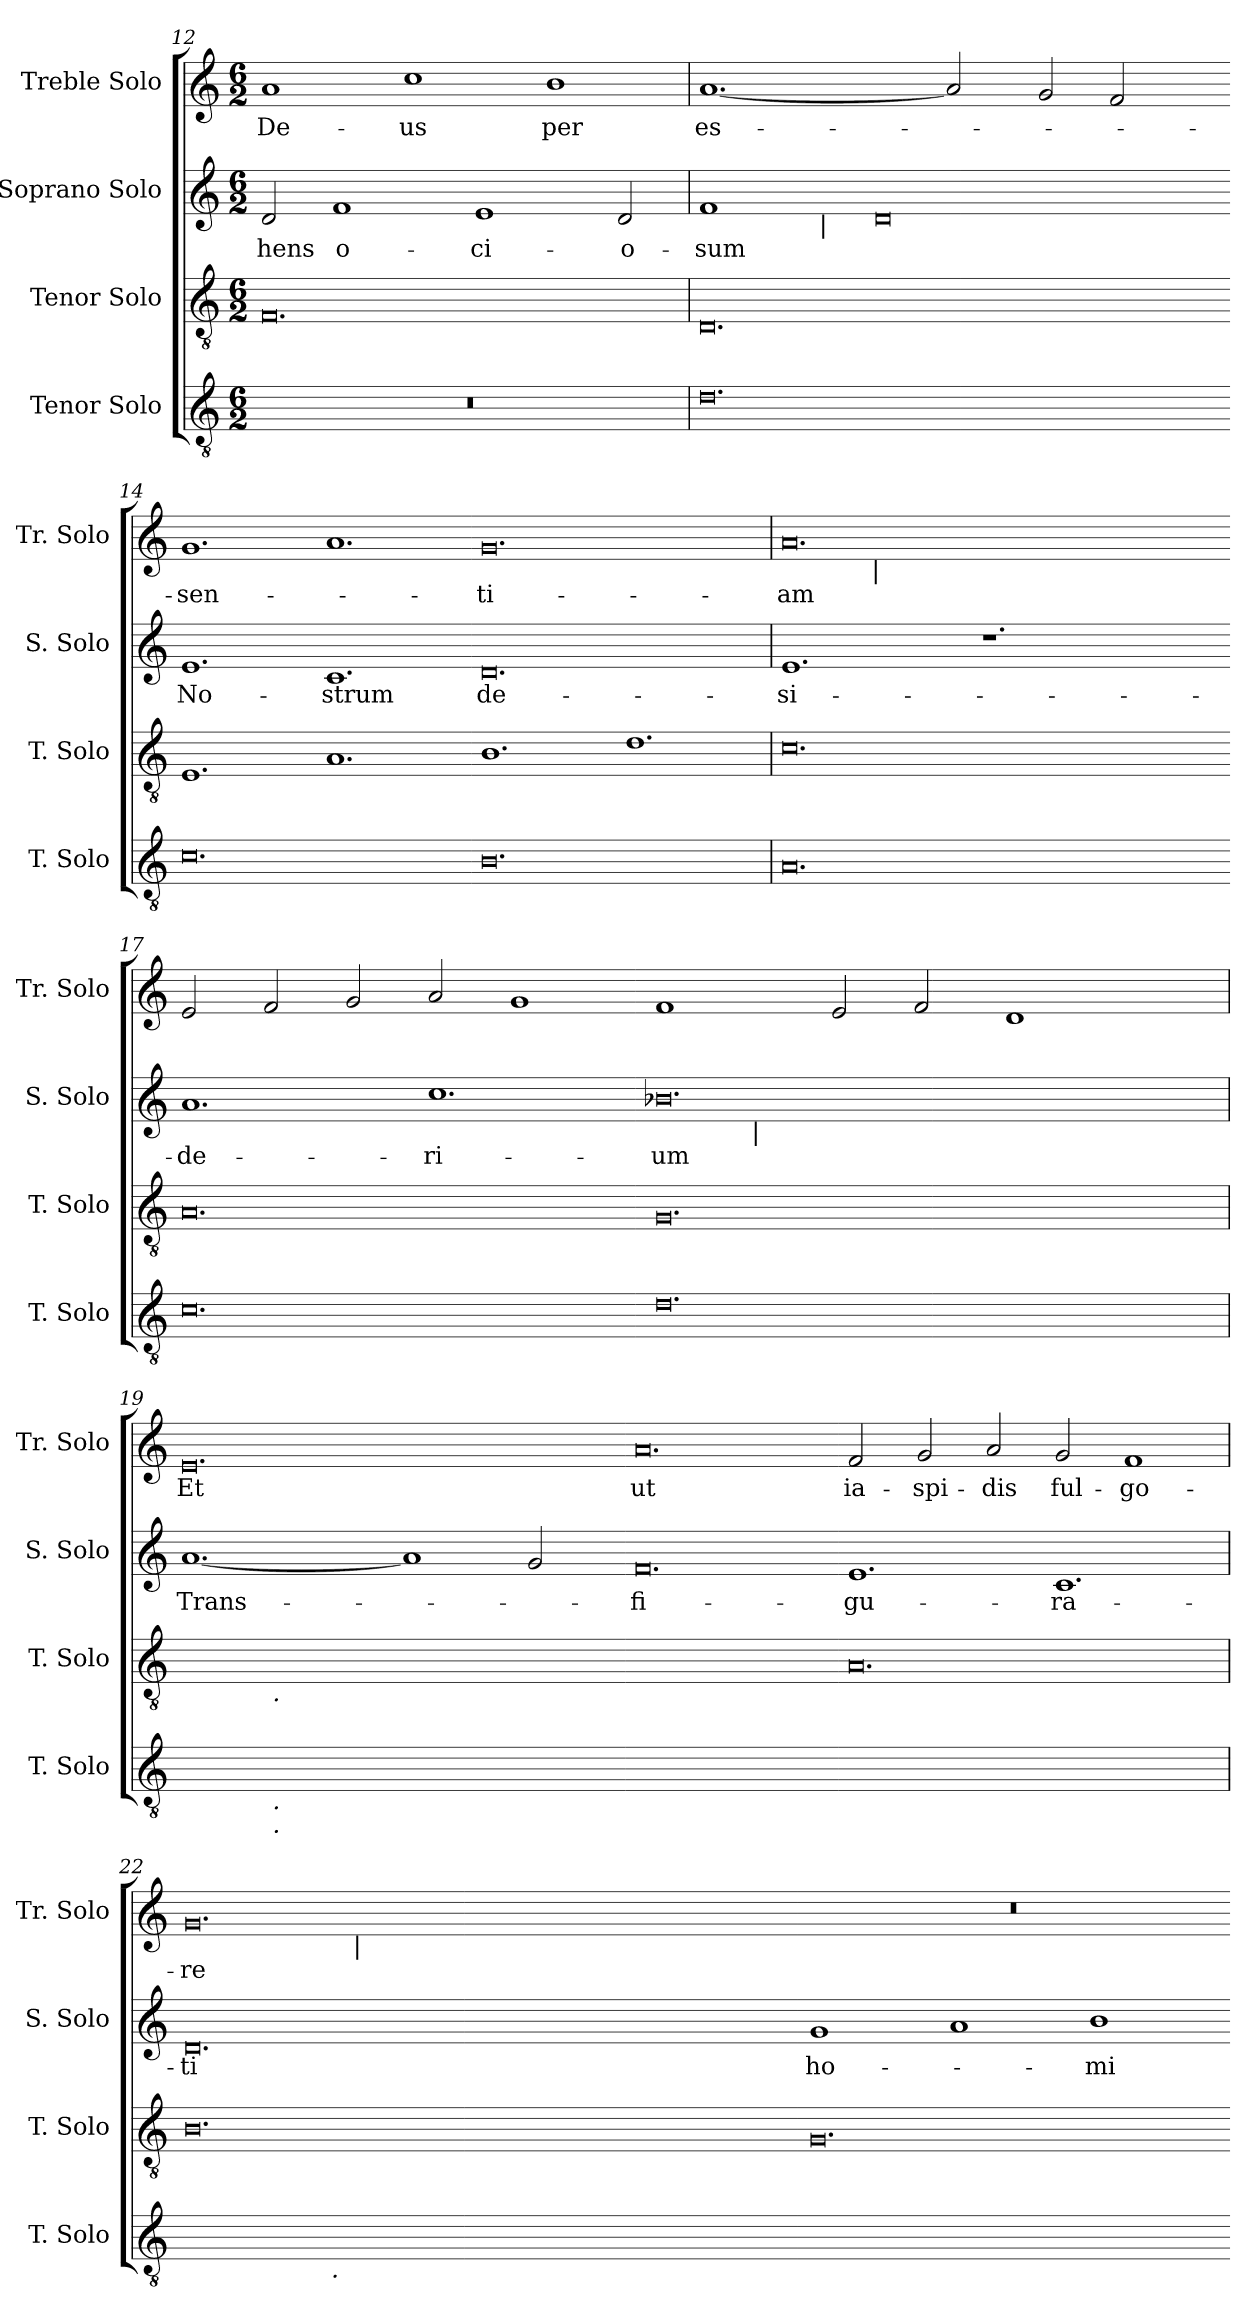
**kern	**kern	**kern	**text	**kern	**text
*part4	*part3	*part2	*part2	*part1	*part1
*staff4	*staff3	*staff2	*staff2	*staff1	*staff1
*I"Tenor Solo	*I"Tenor Solo	*I"Soprano Solo	*	*I"Treble Solo	*
*I'T. Solo	*I'T. Solo	*I'S. Solo	*	*I'Tr. Solo	*
*clefGv2	*clefGv2	*clefG2	*	*clefG2	*
*ITrd7c12	*ITrd7c12	*	*	*	*
*k[]	*k[]	*k[]	*	*k[]	*
*C:	*C:	*C:	*	*C:	*
*M6/2	*M6/2	*M6/2	*	*M6/2	*
=12	=12	=12	=12	=12	=12
!LO:N:vis=1	!	!	!	!	!
!	!	!	!LO:LY:b:color=#000000	!	!
!	!	!	!	!	!LO:LY:b:color=#000000
0.r	0.FFi	2di/	-hens	1ai	De-
!	!	!	!LO:LY:b:color=#000000	!	!
.	.	1fi	o-	.	.
!	!	!	!	!	!LO:LY:b:color=#000000
.	.	.	.	1cci	-us
!	!	!	!LO:LY:b:color=#000000	!	!
.	.	1ei	-ci-	.	.
!	!	!	!	!	!LO:LY:b:color=#000000
.	.	.	.	1bi	per
!	!	!	!LO:LY:b:color=#000000	!	!
.	.	2di/	-o-	.	.
!!LO:LB:g=z
=13	=13	=13	=13	=13	=13
!	!	!	!LO:LY:b:color=#000000	!	!
!	!	!LO:TX:b:i:t=-	!	!	!
!	!	!	!	!	!LO:LY:b:color=#000000
*	*	*^	*	*	*
0.Di	0.DDi	1fi	2ryy	-sum	[<1.ai	es-
.	.	.	8ryy	.	.	.
.	.	.	32ryy	.	.	.
.	.	.	256ryy	.	.	.
.	.	.	1024ryy	.	.	.
!	!	!	!LO:TX:b:i:t=|	!	!	!
.	.	.	1ryy	.	.	.
.	.	0di	.	.	.	.
.	.	.	.	.	2ai/]	.
.	.	.	1ryy	.	.	.
.	.	.	.	.	2gi/	.
.	.	.	.	.	2fi/	.
.	.	.	4ryy	.	.	.
.	.	.	16ryy	.	.	.
.	.	.	64ryy	.	.	.
.	.	.	128ryy	.	.	.
.	.	.	512.ryy	.	.	.
*	*	*v	*v	*	*	*
=14-	=14-	=14-	=14-	=14-	=14-
*	*	*^	*	*	*
!	!	!	!	!LO:LY:b:color=#000000	!	!
*	*	*v	*v	*	*	*
*	*	*^	*	*	*
!	!	!	!	!	!	!LO:LY:b:color=#000000
*	*	*v	*v	*	*	*
0.Ci	1.EEi	1.ei	No-	1.gi	-sen-
!	!	!	!LO:LY:b:color=#000000	!	!
.	1.AAi	1.ci	-strum	1.ai	.
=15-	=15-	=15-	=15-	=15-	=15-
!	!	!	!LO:LY:b:color=#000000	!	!
!	!	!	!	!	!LO:LY:b:color=#000000
0.BBi	1.BBi	0.di	de-	0.gi	-ti-
.	1.Di	.	.	.	.
=16	=16	=16	=16	=16	=16
!	!	!	!LO:LY:b:color=#000000	!	!
!	!	!	!	!	!LO:LY:b:color=#000000
*	*	*	*	*^	*
0.AAi	0.Ci	1.ei	-si-	0.ai	2ryy	-am
.	.	.	.	.	64ryy	.
.	.	.	.	.	256..ryy	.
!	!	!	!	!	!LO:TX:b:i:t=|	!
.	.	.	.	.	1ryy	.
.	.	1.r	.	.	.	.
.	.	.	.	.	1ryy	.
.	.	.	.	.	4ryy	.
.	.	.	.	.	8ryy	.
.	.	.	.	.	16ryy	.
.	.	.	.	.	32ryy	.
.	.	.	.	.	128ryy	.
.	.	.	.	.	1024ryy	.
*	*	*	*	*v	*v	*
=17-	=17-	=17-	=17-	=17-	=17-
*	*	*	*	*^	*
!	!	!	!LO:LY:b:color=#000000	!	!	!
*	*	*	*	*v	*v	*
0.Ci	0.AAi	1.ai	-de-	2ei/	.
.	.	.	.	2fi/	.
.	.	.	.	2gi/	.
!	!	!	!LO:LY:b:color=#000000	!	!
.	.	1.cci	-ri-	2ai/	.
.	.	.	.	1gi	.
=18-	=18-	=18-	=18-	=18-	=18-
!	!	!LO:TX:a:t=b	!	!	!
!	!	!	!LO:LY:b:color=#000000	!	!
*	*	*^	*	*	*
0.Di	0.GGi	0.b-i	2ryy	-um	1fi	.
.	.	.	64ryy	.	.	.
.	.	.	512.ryy	.	.	.
!	!	!	!LO:TX:b:i:t=|	!	!	!
.	.	.	1ryy	.	.	.
.	.	.	.	.	2ei/	.
.	.	.	.	.	2fi/	.
.	.	.	1ryy	.	.	.
.	.	.	.	.	1di	.
.	.	.	4ryy	.	.	.
.	.	.	8ryy	.	.	.
.	.	.	16ryy	.	.	.
.	.	.	32ryy	.	.	.
.	.	.	128ryy	.	.	.
.	.	.	256ryy	.	.	.
.	.	.	1024ryy	.	.	.
*	*	*v	*v	*	*	*
!!LO:LB:g=z
=19	=19	=19	=19	=19	=19
*	*	*^	*	*	*
!	!	!	!	!LO:LY:b:color=#000000	!	!
*	*	*v	*v	*	*	*
*	*	*^	*	*	*
!	!	!	!	!	!	!LO:LY:b:color=#000000
*^	*^	*v	*v	*	*	*
[<0.AAiyy	4ryy	[>0.Ciyy	4ryy	[<1.ai	Trans-	0.ei	Et
.	8ryy	.	8ryy	.	.	.	.
.	64ryy	.	64ryy	.	.	.	.
.	128ryy	.	128ryy	.	.	.	.
.	512ryy	.	512ryy	.	.	.	.
!	!	!	!LO:TX:b:i:t=.	!	!	!	!
!	!LO:TX:b:i:t=.	!	!	!	!	!	!
!	!LO:TX:b:i:t=.	!	!	!	!	!	!
.	1ryy	.	1ryy	.	.	.	.
.	1ryy	.	1ryy	.	.	.	.
.	.	.	.	1ai]	.	.	.
.	2ryy	.	2ryy	.	.	.	.
.	.	.	.	2gi/	.	.	.
.	16ryy	.	16ryy	.	.	.	.
.	32ryy	.	32ryy	.	.	.	.
.	256.ryy	.	256.ryy	.	.	.	.
*v	*v	*	*	*	*	*	*
*	*v	*v	*	*	*	*
=20-	=20-	=20-	=20-	=20-	=20-
*^	*^	*	*	*	*
!	!	!	!	!	!LO:LY:b:color=#000000	!	!
*v	*v	*	*	*	*	*	*
*	*v	*v	*	*	*	*
*^	*^	*	*	*	*
!	!	!	!	!	!	!	!LO:LY:b:color=#000000
*v	*v	*	*	*	*	*	*
*	*v	*v	*	*	*	*
0.AAiyy_<	0.Ciyy]	0.fi	-fi-	0.ai	ut
=21-	=21-	=21-	=21-	=21-	=21-
!	!	!	!LO:LY:b:color=#000000	!	!
!	!	!	!	!	!LO:LY:b:color=#000000
0.AAiyy]	0.AAi	1.ei	-gu-	2fi/	ia-
!	!	!	!	!	!LO:LY:b:color=#000000
.	.	.	.	2gi/	-spi-
!	!	!	!	!	!LO:LY:b:color=#000000
.	.	.	.	2ai/	-dis
!	!	!	!LO:LY:b:color=#000000	!	!
!	!	!	!	!	!LO:LY:b:color=#000000
.	.	1.ci	-ra-	2gi/	ful-
!	!	!	!	!	!LO:LY:b:color=#000000
.	.	.	.	1fi	-go-
=22	=22	=22	=22	=22	=22
!	!	!	!LO:LY:b:color=#000000	!	!
!	!	!	!	!	!LO:LY:b:color=#000000
*^	*	*	*	*^	*
[<0.GGiyy	2ryy	0.BBi	0.di	-ti	0.gi	2ryy	-re
.	16ryy	.	.	.	.	8ryy	.
.	32ryy	.	.	.	.	.	.
.	128..ryy	.	.	.	.	.	.
!	!LO:TX:b:i:t=.	!	!	!	!	!	!
.	1ryy	.	.	.	.	.	.
.	.	.	.	.	.	128.ryy	.
!	!	!	!	!	!	!LO:TX:b:i:t=|	!
.	.	.	.	.	.	1ryy	.
.	1ryy	.	.	.	.	.	.
.	.	.	.	.	.	1ryy	.
.	4ryy	.	.	.	.	.	.
.	.	.	.	.	.	4ryy	.
.	8ryy	.	.	.	.	.	.
.	.	.	.	.	.	16ryy	.
.	.	.	.	.	.	32ryy	.
.	.	.	.	.	.	64ryy	.
.	64ryy	.	.	.	.	.	.
.	.	.	.	.	.	256ryy	.
.	512ryy	.	.	.	.	.	.
*v	*v	*	*	*	*v	*v	*
=23-	=23-	=23-	=23-	=23-	=23-
*^	*	*	*	*^	*
!	!	!	!	!LO:LY:b:color=#000000	!LO:N:vis=1	!	!
*v	*v	*	*	*	*v	*v	*
0.GGiyy]	0.GGi	1gi	ho-	0.r	.
.	.	1ai	.	.	.
!	!	!	!LO:LY:b:color=#000000	!	!
.	.	1bi	-mi-	.	.
=-	=-	=-	=-	=-	=-
*-	*-	*-	*-	*-	*-
